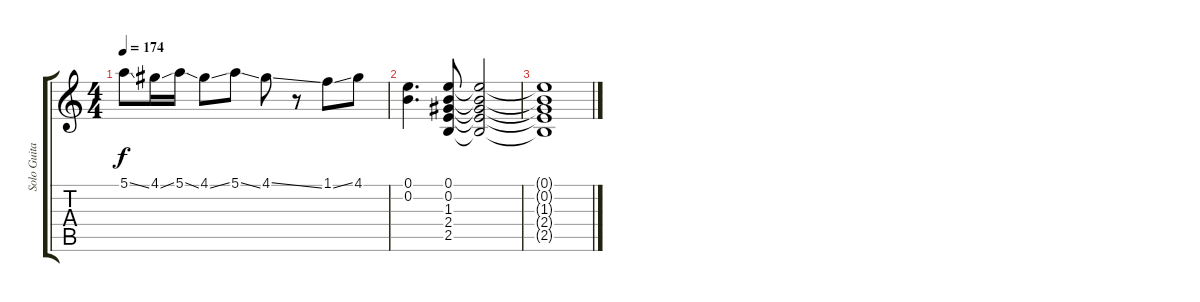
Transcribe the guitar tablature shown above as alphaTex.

\track ("Solo Guitar" "Solo Guita") {instrument acousticguitarsteel}
\staff {score tabs}
\tuning (E4 B3 G3 D3 A2 E2) {hide}
\ts (4 4)
\tempo 174
\clef g2
\ks c
5.1{ss}.8{dy f} 4.1{ss}.16 5.1{ss}.16 4.1{ss}.8 5.1{ss}.8 4.1{ss}.8 r.8 1.1{ss}.8 4.1.8 |
(0.1 0.2).4{d} (0.1 0.2 1.3 2.4 2.5).8 (0.1{t} 0.2{t} 1.3{t} 2.4{t} 2.5{t}).2 |
(0.1{t} 0.2{t} 1.3{t} 2.4{t} 2.5{t}).1
